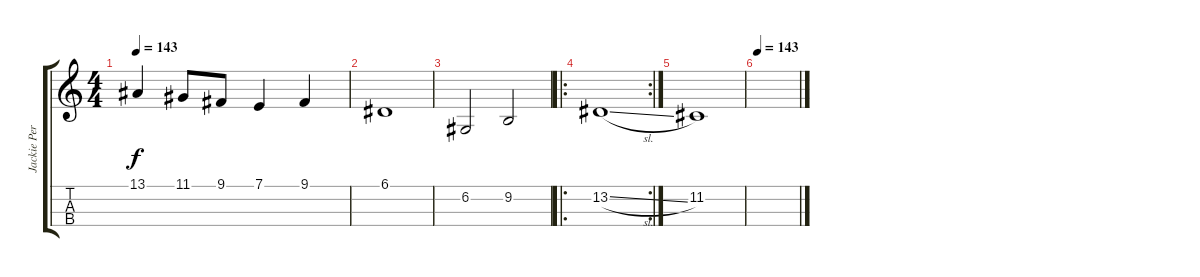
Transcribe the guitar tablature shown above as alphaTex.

\track ("Jackie Perez Gratz" "Jackie Per") {instrument cello}
\staff {score tabs}
\tuning (A3 D3 G2 C2) {hide}
\ts (4 4)
\tempo 143
\clef g2
\ks c
13.1{t}.4{dy f} 11.1.8 9.1.8 7.1.4 9.1.4 |
6.1.1 |
6.2.2 9.2.2 |
\ro
\rc 2
13.2{sl}.1 |
11.2.1 |
\tempo 143
